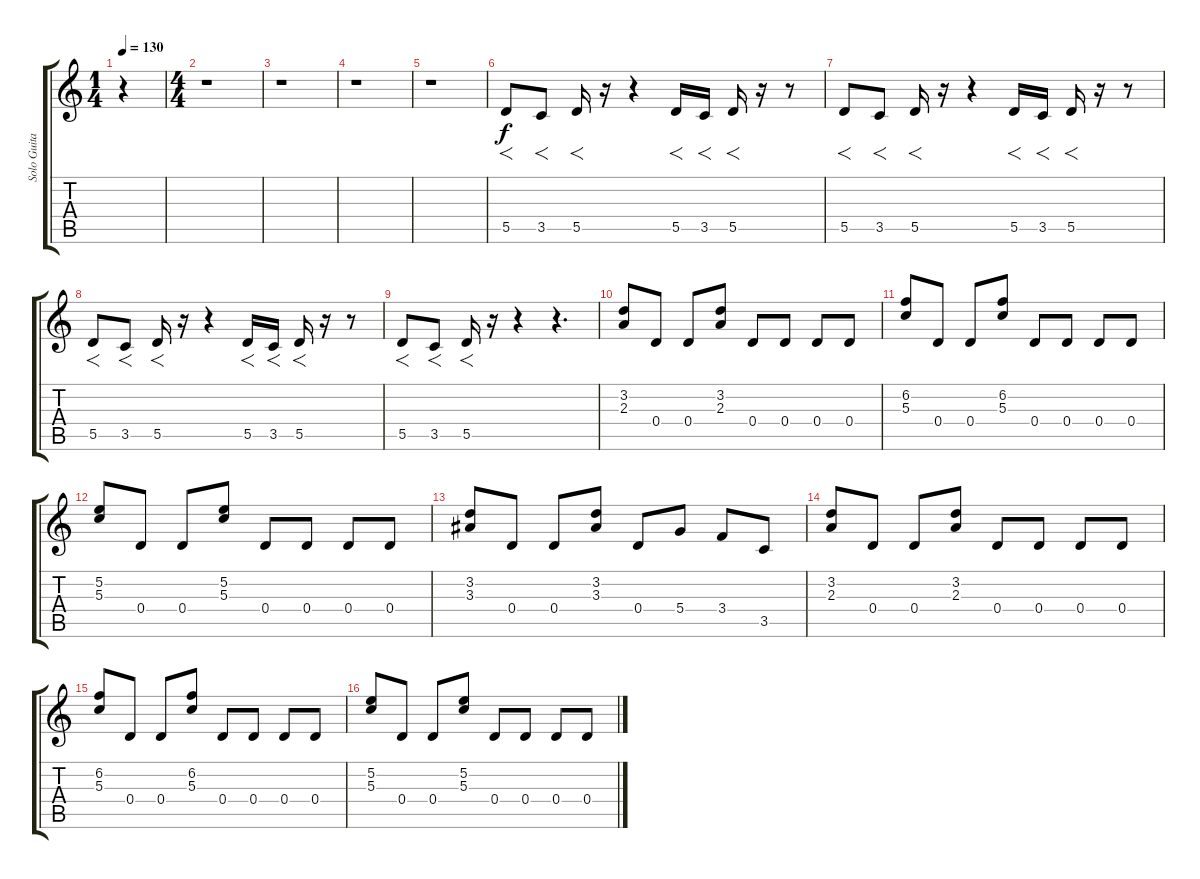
\track ("Solo Guitar" "Solo Guita") {instrument overdrivenguitar}
\staff {score tabs}
\tuning (E4 B3 G3 D3 A2 E2) {hide}
\ts (1 4)
\tempo 130
\clef g2
\ks c
r.4{dy f instrument overdrivenguitar} |
\ts (4 4)
r.1 |
r.1 |
r.1 |
r.1 |
5.5.8{f} 3.5.8{f} 5.5.16{f} r.16 r.4 5.5.16{f} 3.5.16{f} 5.5.16{f} r.16 r.8 |
5.5.8{f} 3.5.8{f} 5.5.16{f} r.16 r.4 5.5.16{f} 3.5.16{f} 5.5.16{f} r.16 r.8 |
5.5.8{f} 3.5.8{f} 5.5.16{f} r.16 r.4 5.5.16{f} 3.5.16{f} 5.5.16{f} r.16 r.8 |
5.5.8{f} 3.5.8{f} 5.5.16{f} r.16 r.4 r.4{d} |
(3.2 2.3).8 0.4.8 0.4.8 (3.2 2.3).8 0.4.8 0.4.8 0.4.8 0.4.8 |
(6.2 5.3).8 0.4.8 0.4.8 (6.2 5.3).8 0.4.8 0.4.8 0.4.8 0.4.8 |
(5.2 5.3).8 0.4.8 0.4.8 (5.2 5.3).8 0.4.8 0.4.8 0.4.8 0.4.8 |
(3.2 3.3).8 0.4.8 0.4.8 (3.2 3.3).8 0.4.8 5.4.8 3.4.8 3.5.8 |
(3.2 2.3).8 0.4.8 0.4.8 (3.2 2.3).8 0.4.8 0.4.8 0.4.8 0.4.8 |
(6.2 5.3).8 0.4.8 0.4.8 (6.2 5.3).8 0.4.8 0.4.8 0.4.8 0.4.8 |
(5.2 5.3).8 0.4.8 0.4.8 (5.2 5.3).8 0.4.8 0.4.8 0.4.8 0.4.8
